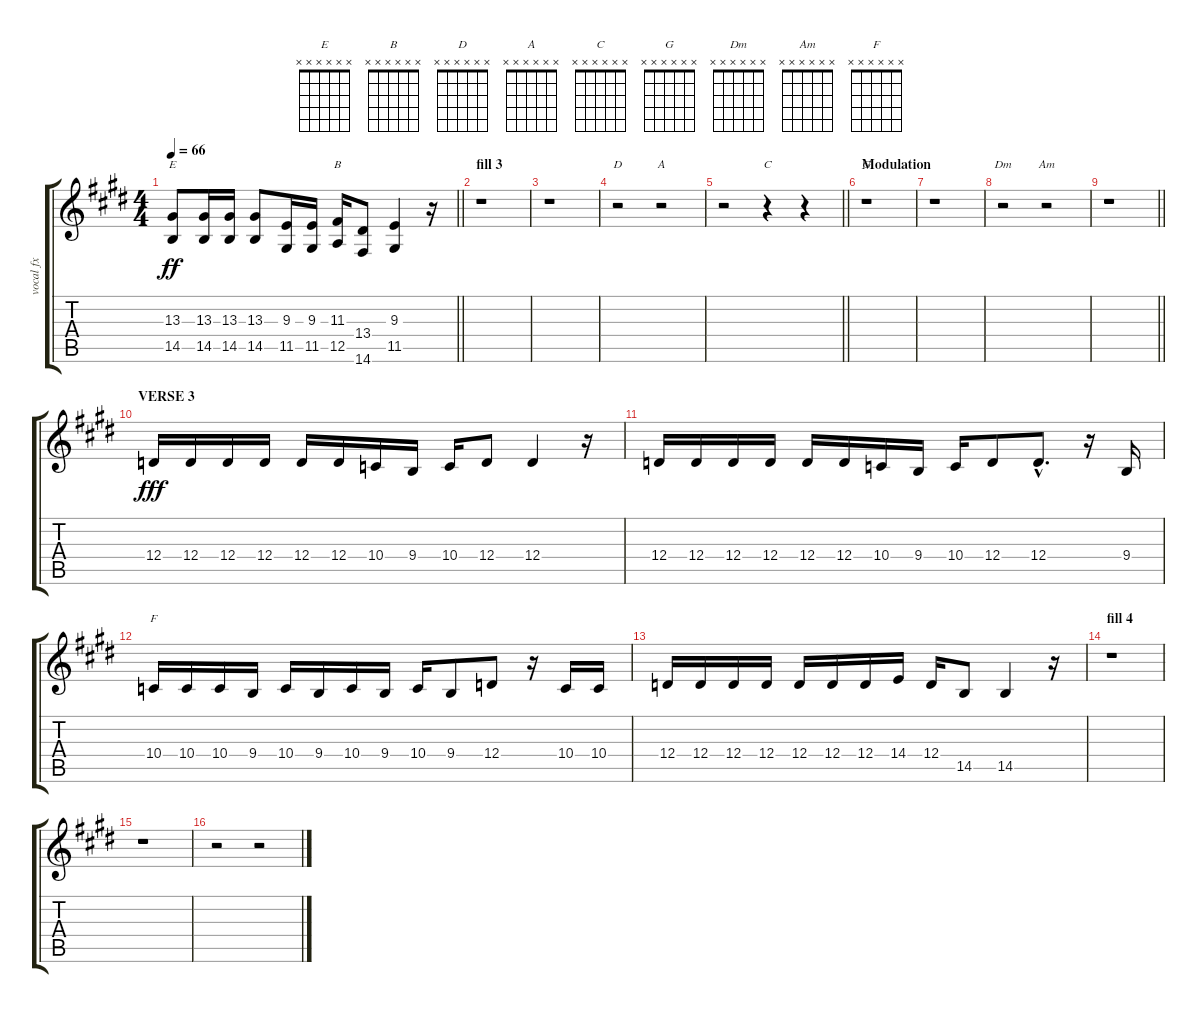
\track ("vocal fx" "vocal fx") {instrument choiraahs}
\staff {score tabs}
\tuning (E4 B3 G3 D3 A2 E2) {hide}
\chord ("E" x x x x x x)
\chord ("B" x x x x x x)
\chord ("D" x x x x x x)
\chord ("A" x x x x x x)
\chord ("C" x x x x x x)
\chord ("G" x x x x x x)
\chord ("Dm" x x x x x x)
\chord ("Am" x x x x x x)
\chord ("F" x x x x x x)
\ts (4 4)
\tempo 66
\clef g2
\barLineRight lightlight
\ks e
(13.3 14.5).8{ch "E" dy ff} (13.3 14.5).16 (13.3 14.5).16 (13.3 14.5).8 (9.3 11.5).16 (9.3 11.5).16 (11.3 12.5).16{ch "B"} (13.4 14.6).8 (9.3 11.5).4 r.16 |
\section ("" "fill 3")
r.1 |
r.1 |
r.2{ch "D"} r.2{ch "A"} |
\barLineRight lightlight
r.2 r.4{ch "C"} r.4 |
\section ("" "Modulation")
r.1{ch "G"} |
r.1 |
r.2{ch "Dm"} r.2{ch "Am"} |
\barLineRight lightlight
r.1 |
\section ("" "VERSE 3")
12.4.16{dy fff} 12.4.16 12.4.16 12.4.16 12.4.16 12.4.16 10.4.16 9.4.16 10.4.16 12.4.8 12.4.4 r.16 |
12.4.16 12.4.16 12.4.16 12.4.16 12.4.16 12.4.16 10.4.16 9.4.16 10.4.16 12.4.8 12.4{hac}.8{d} r.16 9.4.16 |
10.4.16{ch "F"} 10.4.16 10.4.16 9.4.16 10.4.16 9.4.16 10.4.16 9.4.16 10.4.16 9.4.8 12.4.8 r.16 10.4.16 10.4.16 |
12.4.16 12.4.16 12.4.16 12.4.16 12.4.16 12.4.16 12.4.16 14.4.16 12.4.16 14.5.8 14.5.4 r.16 |
\section ("" "fill 4")
r.1 |
r.1 |
r.2 r.2
